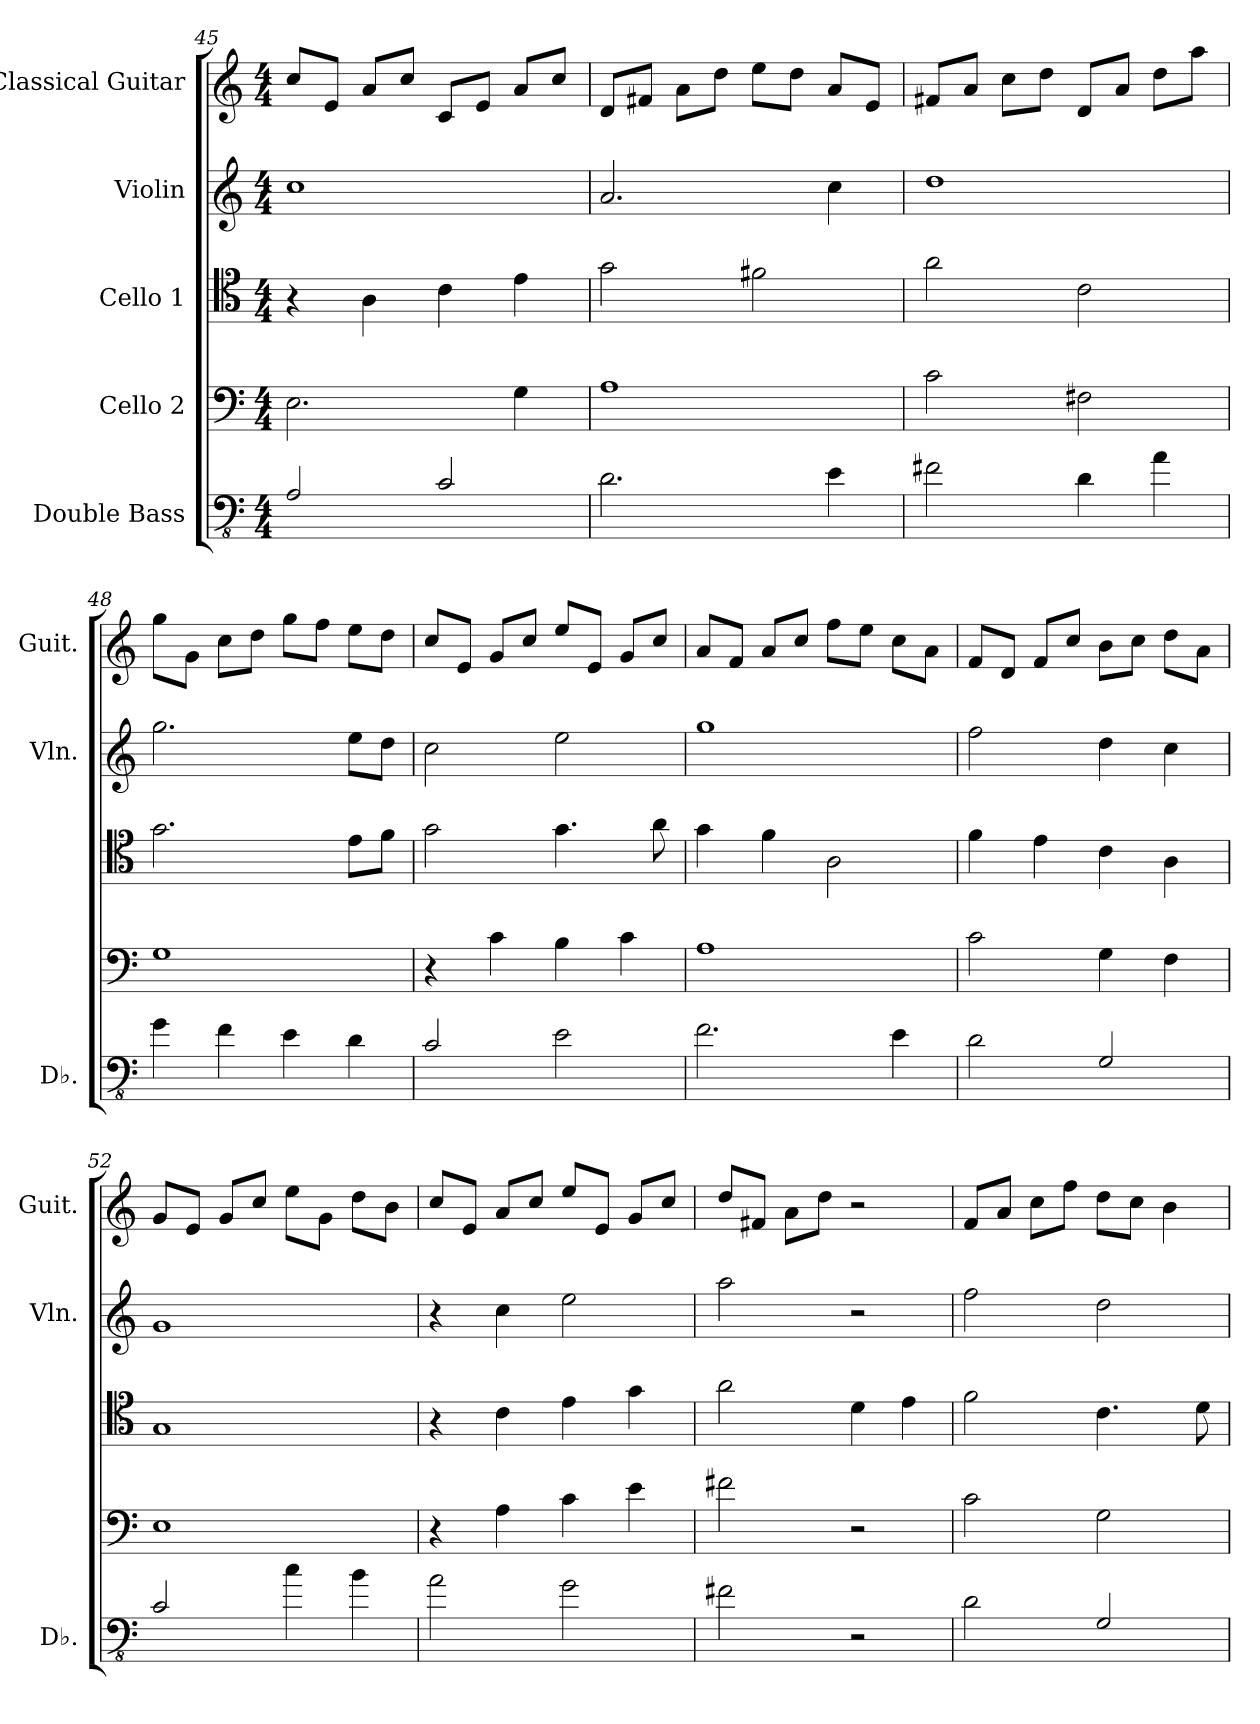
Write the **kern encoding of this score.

**kern	**kern	**kern	**kern	**kern
*part5	*part4	*part3	*part2	*part1
*staff5	*staff4	*staff3	*staff2	*staff1
*I"Double Bass	*I"Cello 2	*I"Cello 1	*I"Violin	*I"Classical Guitar
*I'Db.	*	*	*I'Vln.	*I'Guit.
*clefFv4	*clefF4	*clefC4	*clefG2	*clefG2
*ITrd7c12	*	*	*	*ITrd7c12
*k[]	*k[]	*k[]	*k[]	*k[]
*M4/4	*M4/4	*M4/4	*M4/4	*M4/4
=45	=45	=45	=45	=45
2AAA/	2.E\	4r	1cc	8c/L
.	.	.	.	8E/J
.	.	4A\	.	8A/L
.	.	.	.	8c/J
2CC/	.	4c\	.	8C/L
.	.	.	.	8E/J
.	4G\	4e\	.	8A/L
.	.	.	.	8c/J
=46	=46	=46	=46	=46
2.DD\	1A	2g\	2.a/	8D/L
.	.	.	.	8F#X/J
.	.	.	.	8A\L
.	.	.	.	8d\J
.	.	2f#X\	.	8e\L
.	.	.	.	8d\J
4EE\	.	.	4cc\	8A/L
.	.	.	.	8E/J
!!LO:PB:g=z
=47	=47	=47	=47	=47
2FF#X\	2c\	2a\	1dd	8F#X/L
.	.	.	.	8A/J
.	.	.	.	8c\L
.	.	.	.	8d\J
4DD\	2F#X\	2c\	.	8D/L
.	.	.	.	8A/J
4AA\	.	.	.	8d\L
.	.	.	.	8a\J
=48	=48	=48	=48	=48
4GG\	1G	2.g\	2.gg\	8g\L
.	.	.	.	8G\J
4FF\	.	.	.	8c\L
.	.	.	.	8d\J
4EE\	.	.	.	8g\L
.	.	.	.	8f\J
4DD\	.	8e\L	8ee\L	8e\L
.	.	8f\J	8dd\J	8d\J
=49	=49	=49	=49	=49
2CC/	4r	2g\	2cc\	8c/L
.	.	.	.	8E/J
.	4c\	.	.	8G/L
.	.	.	.	8c/J
2EE\	4B\	4.g\	2ee\	8e/L
.	.	.	.	8E/J
.	4c\	.	.	8G/L
.	.	8a\	.	8c/J
=50	=50	=50	=50	=50
2.FF\	1A	4g\	1gg	8A/L
.	.	.	.	8F/J
.	.	4f\	.	8A/L
.	.	.	.	8c/J
.	.	2A\	.	8f\L
.	.	.	.	8e\J
4EE\	.	.	.	8c\L
.	.	.	.	8A\J
=51	=51	=51	=51	=51
2DD\	2c\	4f\	2ff\	8F/L
.	.	.	.	8D/J
.	.	4e\	.	8F/L
.	.	.	.	8c/J
2GGG/	4G\	4c\	4dd\	8B\L
.	.	.	.	8c\J
.	4F\	4A\	4cc\	8d\L
.	.	.	.	8A\J
!!LO:LB:g=z
=52	=52	=52	=52	=52
2CC/	1E	1G	1g	8G/L
.	.	.	.	8E/J
.	.	.	.	8G/L
.	.	.	.	8c/J
4C\	.	.	.	8e\L
.	.	.	.	8G\J
4BB\	.	.	.	8d\L
.	.	.	.	8B\J
=53	=53	=53	=53	=53
2AA\	4r	4r	4r	8c/L
.	.	.	.	8E/J
.	4A\	4c\	4cc\	8A/L
.	.	.	.	8c/J
2GG\	4c\	4e\	2ee\	8e/L
.	.	.	.	8E/J
.	4e\	4g\	.	8G/L
.	.	.	.	8c/J
=54	=54	=54	=54	=54
2FF#X\	2f#X\	2a\	2aa\	8d/L
.	.	.	.	8F#X/J
.	.	.	.	8A\L
.	.	.	.	8d\J
2r	2r	4d\	2r	2r
.	.	4e\	.	.
=55	=55	=55	=55	=55
2DD\	2c\	2f\	2ff\	8F/L
.	.	.	.	8A/J
.	.	.	.	8c\L
.	.	.	.	8f\J
2GGG/	2G\	4.c\	2dd\	8d\L
.	.	.	.	8c\J
.	.	.	.	4B\
.	.	8d\	.	.
=	=	=	=	=
*-	*-	*-	*-	*-
